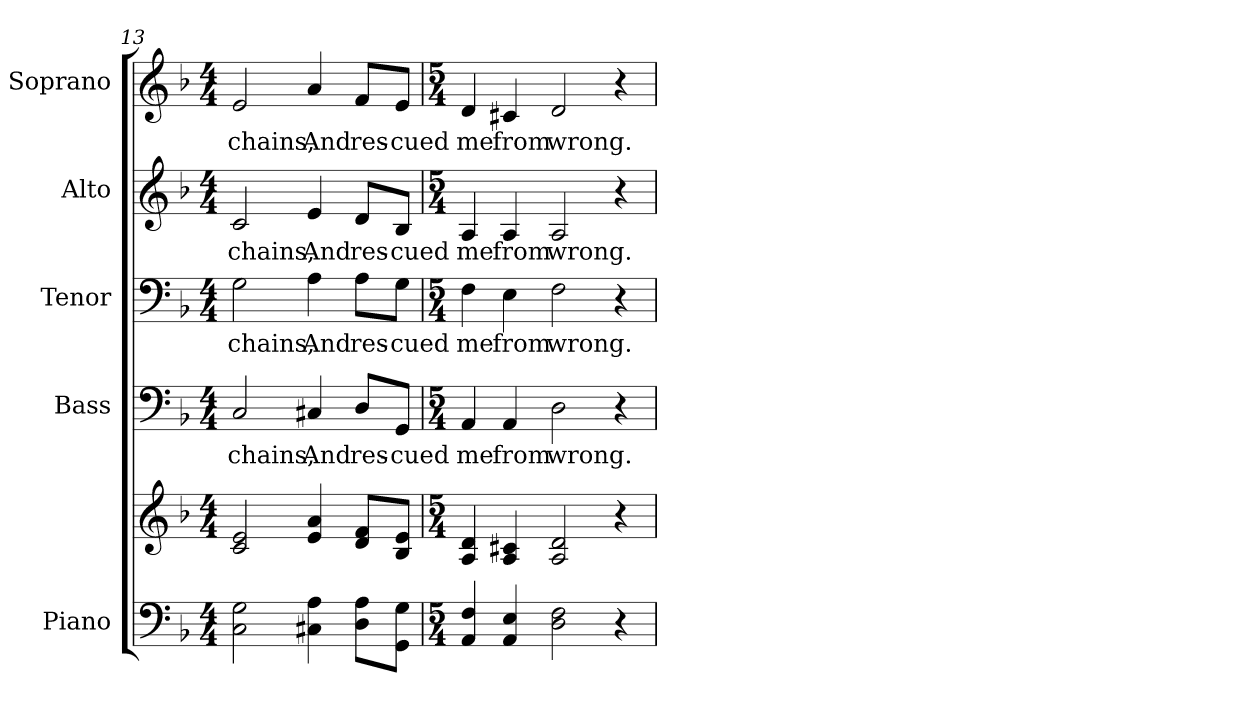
**kern	**kern	**kern	**text	**kern	**text	**kern	**text	**kern	**text
*part5	*part5	*part4	*part4	*part3	*part3	*part2	*part2	*part1	*part1
*staff6	*staff5	*staff4	*staff4	*staff3	*staff3	*staff2	*staff2	*staff1	*staff1
*I"Piano	*	*I"Bass	*	*I"Tenor	*	*I"Alto	*	*I"Soprano	*
*I'Pno.	*	*I'B.	*	*I'T.	*	*I'A.	*	*I'S.	*
!!LO:PB:g=z
*clefF4	*clefG2	*clefF4	*	*clefF4	*	*clefG2	*	*clefG2	*
*k[b-]	*k[b-]	*k[b-]	*	*k[b-]	*	*k[b-]	*	*k[b-]	*
*F:	*F:	*F:	*	*F:	*	*F:	*	*F:	*
*M4/4	*M4/4	*M4/4	*	*M4/4	*	*M4/4	*	*M4/4	*
=13	=13	=13	=13	=13	=13	=13	=13	=13	=13
!	!	!	!LO:LY:b:color=#000000	!	!	!	!	!	!
!	!	!	!	!	!LO:LY:b:color=#000000	!	!	!	!
!	!	!	!	!	!	!	!LO:LY:b:color=#000000	!	!
!	!	!	!	!	!	!	!	!	!LO:LY:b:color=#000000
2Ci\ 2Gi	2ci/ 2ei	2Ci/	chains,	2Gi\	chains,	2ci/	chains,	2ei/	chains,
!	!	!	!LO:LY:b:color=#000000	!	!	!	!	!	!
!	!	!	!	!	!LO:LY:b:color=#000000	!	!	!	!
!	!	!	!	!	!	!	!LO:LY:b:color=#000000	!	!
!	!	!	!	!	!	!	!	!	!LO:LY:b:color=#000000
4C#Xi\ 4Ai	4ei/ 4ai	4C#Xi/	And	4Ai\	And	4ei/	And	4ai/	And
!	!	!	!LO:LY:b:color=#000000	!	!	!	!	!	!
!	!	!	!	!	!LO:LY:b:color=#000000	!	!	!	!
!	!	!	!	!	!	!	!LO:LY:b:color=#000000	!	!
!	!	!	!	!	!	!	!	!	!LO:LY:b:color=#000000
8Di\ 8AiL	8di/ 8fiL	8Di/L	res-	8Ai\L	res-	8di/L	res-	8fi/L	res-
!	!	!	!LO:LY:b:color=#000000	!	!	!	!	!	!
!	!	!	!	!	!LO:LY:b:color=#000000	!	!	!	!
!	!	!	!	!	!	!	!LO:LY:b:color=#000000	!	!
!	!	!	!	!	!	!	!	!	!LO:LY:b:color=#000000
8GGi\ 8GiJ	8B-i/ 8eiJ	8GGi/J	-cued	8Gi\J	-cued	8B-i/J	-cued	8ei/J	-cued
=14	=14	=14	=14	=14	=14	=14	=14	=14	=14
*M5/4	*M5/4	*M5/4	*	*M5/4	*	*M5/4	*	*M5/4	*
!	!	!	!LO:LY:b:color=#000000	!	!	!	!	!	!
!	!	!	!	!	!LO:LY:b:color=#000000	!	!	!	!
!	!	!	!	!	!	!	!LO:LY:b:color=#000000	!	!
!	!	!	!	!	!	!	!	!	!LO:LY:b:color=#000000
4AAi/ 4Fi	4Ai/ 4di	4AAi/	me	4Fi\	me	4Ai/	me	4di/	me
!	!	!	!LO:LY:b:color=#000000	!	!	!	!	!	!
!	!	!	!	!	!LO:LY:b:color=#000000	!	!	!	!
!	!	!	!	!	!	!	!LO:LY:b:color=#000000	!	!
!	!	!	!	!	!	!	!	!	!LO:LY:b:color=#000000
4AAi/ 4Ei	4Ai/ 4c#Xi	4AAi/	from	4Ei\	from	4Ai/	from	4c#Xi/	from
!	!	!	!LO:LY:b:color=#000000	!	!	!	!	!	!
!	!	!	!	!	!LO:LY:b:color=#000000	!	!	!	!
!	!	!	!	!	!	!	!LO:LY:b:color=#000000	!	!
!	!	!	!	!	!	!	!	!	!LO:LY:b:color=#000000
2Di\ 2Fi	2Ai/ 2di	2Di\	wrong.	2Fi\	wrong.	2Ai/	wrong.	2di/	wrong.
4r	4r	4r	.	4r	.	4r	.	4r	.
=	=	=	=	=	=	=	=	=	=
*-	*-	*-	*-	*-	*-	*-	*-	*-	*-
